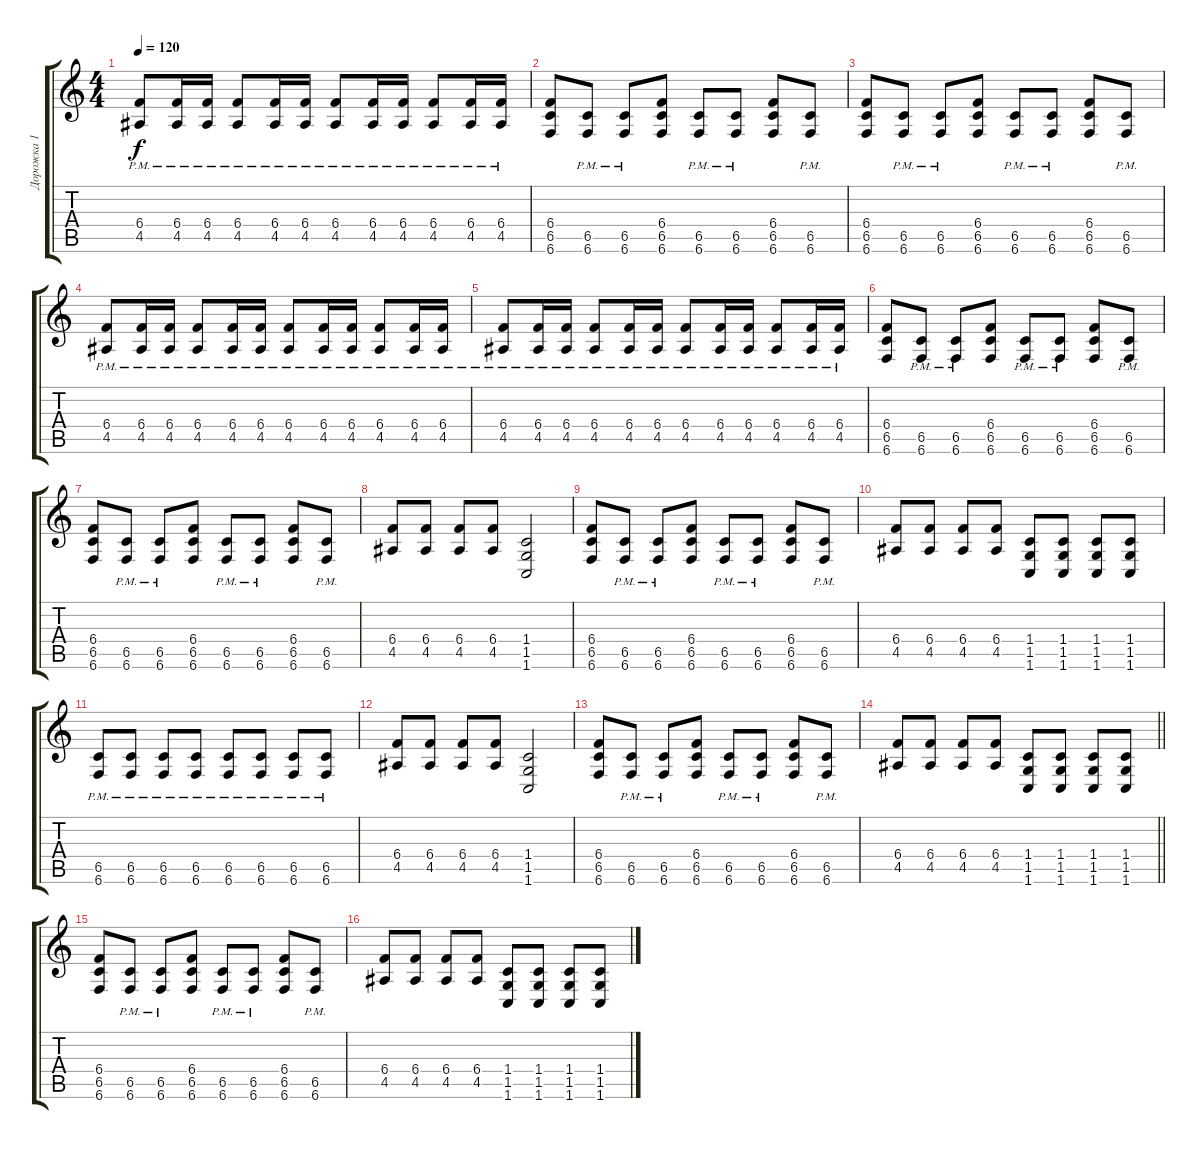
\track ("Дорожка 1" "Дорожка 1") {instrument distortionguitar}
\staff {score tabs}
\tuning (Db4 Ab3 E3 B2 Gb2 B1) {hide}
\ts (4 4)
\tempo 120
\clef g2
\ks c
(6.4{pm} 4.5{pm}).8{dy f} (6.4{pm} 4.5{pm}).16 (6.4{pm} 4.5{pm}).16 (6.4{pm} 4.5{pm}).8 (6.4{pm} 4.5{pm}).16 (6.4{pm} 4.5{pm}).16 (6.4{pm} 4.5{pm}).8 (6.4{pm} 4.5{pm}).16 (6.4{pm} 4.5{pm}).16 (6.4{pm} 4.5{pm}).8 (6.4{pm} 4.5{pm}).16 (6.4{pm} 4.5{pm}).16 |
(6.4 6.5 6.6).8 (6.5{pm} 6.6{pm}).8 (6.5{pm} 6.6{pm}).8 (6.4 6.5 6.6).8 (6.5{pm} 6.6{pm}).8 (6.5{pm} 6.6{pm}).8 (6.4 6.5 6.6).8 (6.5{pm} 6.6{pm}).8 |
(6.4 6.5 6.6).8 (6.5{pm} 6.6{pm}).8 (6.5{pm} 6.6{pm}).8 (6.4 6.5 6.6).8 (6.5{pm} 6.6{pm}).8 (6.5{pm} 6.6{pm}).8 (6.4 6.5 6.6).8 (6.5{pm} 6.6{pm}).8 |
(6.4{pm} 4.5{pm}).8 (6.4{pm} 4.5{pm}).16 (6.4{pm} 4.5{pm}).16 (6.4{pm} 4.5{pm}).8 (6.4{pm} 4.5{pm}).16 (6.4{pm} 4.5{pm}).16 (6.4{pm} 4.5{pm}).8 (6.4{pm} 4.5{pm}).16 (6.4{pm} 4.5{pm}).16 (6.4{pm} 4.5{pm}).8 (6.4{pm} 4.5{pm}).16 (6.4{pm} 4.5{pm}).16 |
(6.4{pm} 4.5{pm}).8 (6.4{pm} 4.5{pm}).16 (6.4{pm} 4.5{pm}).16 (6.4{pm} 4.5{pm}).8 (6.4{pm} 4.5{pm}).16 (6.4{pm} 4.5{pm}).16 (6.4{pm} 4.5{pm}).8 (6.4{pm} 4.5{pm}).16 (6.4{pm} 4.5{pm}).16 (6.4{pm} 4.5{pm}).8 (6.4{pm} 4.5{pm}).16 (6.4{pm} 4.5{pm}).16 |
(6.4 6.5 6.6).8 (6.5{pm} 6.6{pm}).8 (6.5{pm} 6.6{pm}).8 (6.4 6.5 6.6).8 (6.5{pm} 6.6{pm}).8 (6.5{pm} 6.6{pm}).8 (6.4 6.5 6.6).8 (6.5{pm} 6.6{pm}).8 |
(6.4 6.5 6.6).8 (6.5{pm} 6.6{pm}).8 (6.5{pm} 6.6{pm}).8 (6.4 6.5 6.6).8 (6.5{pm} 6.6{pm}).8 (6.5{pm} 6.6{pm}).8 (6.4 6.5 6.6).8 (6.5{pm} 6.6{pm}).8 |
(6.4 4.5).8 (6.4 4.5).8 (6.4 4.5).8 (6.4 4.5).8 (1.4 1.5 1.6).2 |
(6.4 6.5 6.6).8 (6.5{pm} 6.6{pm}).8 (6.5{pm} 6.6{pm}).8 (6.4 6.5 6.6).8 (6.5{pm} 6.6{pm}).8 (6.5{pm} 6.6{pm}).8 (6.4 6.5 6.6).8 (6.5{pm} 6.6{pm}).8 |
(6.4 4.5).8 (6.4 4.5).8 (6.4 4.5).8 (6.4 4.5).8 (1.4 1.5 1.6).8 (1.4 1.5 1.6).8 (1.4 1.5 1.6).8 (1.4 1.5 1.6).8 |
(6.5{pm} 6.6{pm}).8 (6.5{pm} 6.6{pm}).8 (6.5{pm} 6.6{pm}).8 (6.5{pm} 6.6{pm}).8 (6.5{pm} 6.6{pm}).8 (6.5{pm} 6.6{pm}).8 (6.5{pm} 6.6{pm}).8 (6.5{pm} 6.6{pm}).8 |
(6.4 4.5).8 (6.4 4.5).8 (6.4 4.5).8 (6.4 4.5).8 (1.4 1.5 1.6).2 |
(6.4 6.5 6.6).8 (6.5{pm} 6.6{pm}).8 (6.5{pm} 6.6{pm}).8 (6.4 6.5 6.6).8 (6.5{pm} 6.6{pm}).8 (6.5{pm} 6.6{pm}).8 (6.4 6.5 6.6).8 (6.5{pm} 6.6{pm}).8 |
\barLineRight lightlight
(6.4 4.5).8 (6.4 4.5).8 (6.4 4.5).8 (6.4 4.5).8 (1.4 1.5 1.6).8 (1.4 1.5 1.6).8 (1.4 1.5 1.6).8 (1.4 1.5 1.6).8 |
(6.4 6.5 6.6).8 (6.5{pm} 6.6{pm}).8 (6.5{pm} 6.6{pm}).8 (6.4 6.5 6.6).8 (6.5{pm} 6.6{pm}).8 (6.5{pm} 6.6{pm}).8 (6.4 6.5 6.6).8 (6.5{pm} 6.6{pm}).8 |
(6.4 4.5).8 (6.4 4.5).8 (6.4 4.5).8 (6.4 4.5).8 (1.4 1.5 1.6).8 (1.4 1.5 1.6).8 (1.4 1.5 1.6).8 (1.4 1.5 1.6).8
